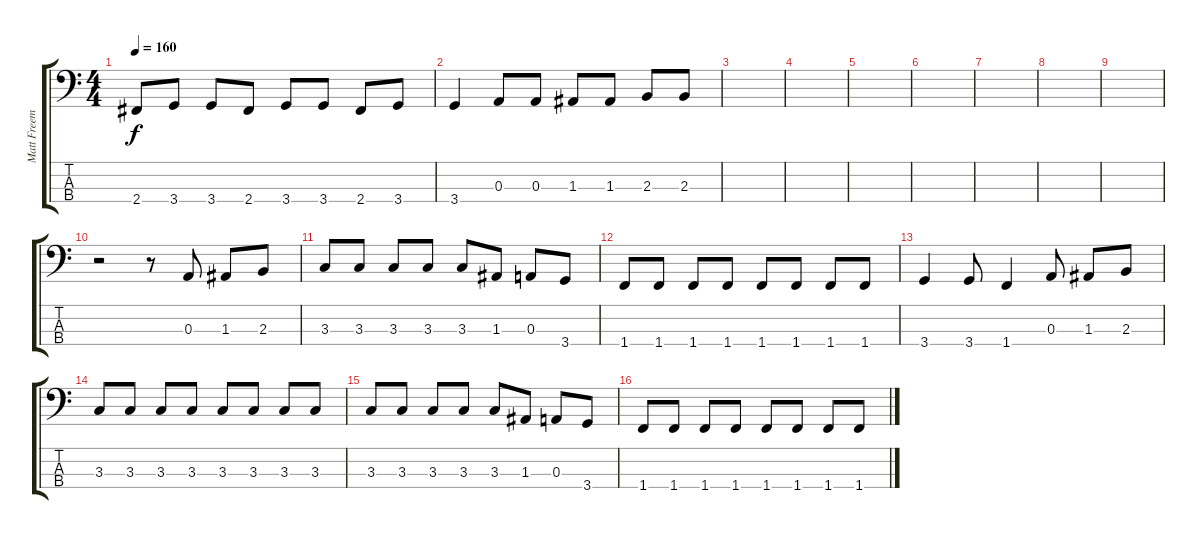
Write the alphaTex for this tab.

\track ("Matt Freeman" "Matt Freem") {instrument electricbasspick}
\staff {score tabs}
\tuning (G2 D2 A1 E1) {hide}
\ts (4 4)
\tempo 160
\clef f4
\ks c
2.4.8{dy f} 3.4.8 3.4.8 2.4.8 3.4.8 3.4.8 2.4.8 3.4.8 |
3.4.4 0.3.8 0.3.8 1.3.8 1.3.8 2.3.8 2.3.8 |
|
|
|
|
|
|
|
r.2 r.8 0.3.8 1.3.8 2.3.8 |
3.3.8 3.3.8 3.3.8 3.3.8 3.3.8 1.3.8 0.3.8 3.4.8 |
1.4.8 1.4.8 1.4.8 1.4.8 1.4.8 1.4.8 1.4.8 1.4.8 |
3.4.4 3.4.8 1.4.4 0.3.8 1.3.8 2.3.8 |
3.3.8 3.3.8 3.3.8 3.3.8 3.3.8 3.3.8 3.3.8 3.3.8 |
3.3.8 3.3.8 3.3.8 3.3.8 3.3.8 1.3.8 0.3.8 3.4.8 |
1.4.8 1.4.8 1.4.8 1.4.8 1.4.8 1.4.8 1.4.8 1.4.8
